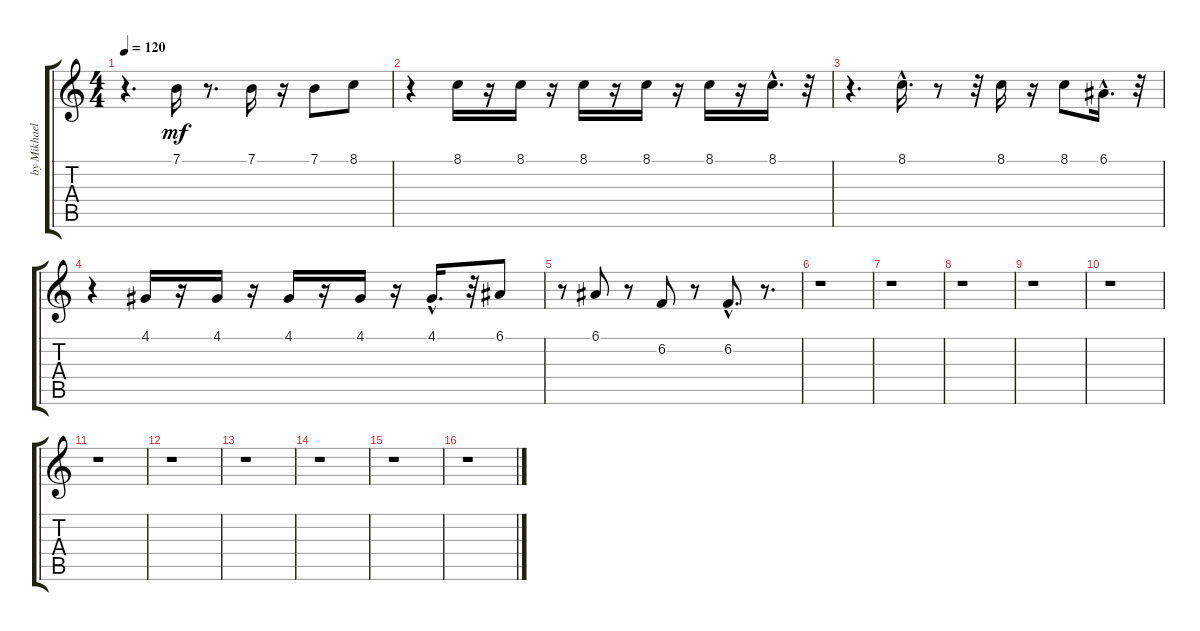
\track ("by Mikhael H. Ser" "by Mikhael") {instrument pad1newage}
\staff {score tabs}
\tuning (E4 B3 G3 D3 A2 E2) {hide}
\ts (4 4)
\tempo 120
\clef g2
\ks c
r.4{d dy mf} 7.1.16 r.8{d} 7.1.16 r.16 7.1.8 8.1.8 |
r.4 8.1.16 r.16 8.1.16 r.16 8.1.16 r.16 8.1.16 r.16 8.1.16 r.16 8.1{hac}.16{d} r.32 |
r.4{d} 8.1{hac}.16{d} r.8 r.32 8.1.16 r.16 8.1.8 6.1{hac}.16{d} r.32 |
r.4 4.1.16 r.16 4.1.16 r.16 4.1.16 r.16 4.1.16 r.16 4.1{hac}.16{d} r.32 6.1.8 |
r.8 6.1.8 r.8 6.2.8 r.8 6.2{hac}.8{d} r.8{d} |
r.1 |
r.1 |
r.1 |
r.1 |
r.1 |
r.1 |
r.1 |
r.1 |
r.1 |
r.1 |
r.1
